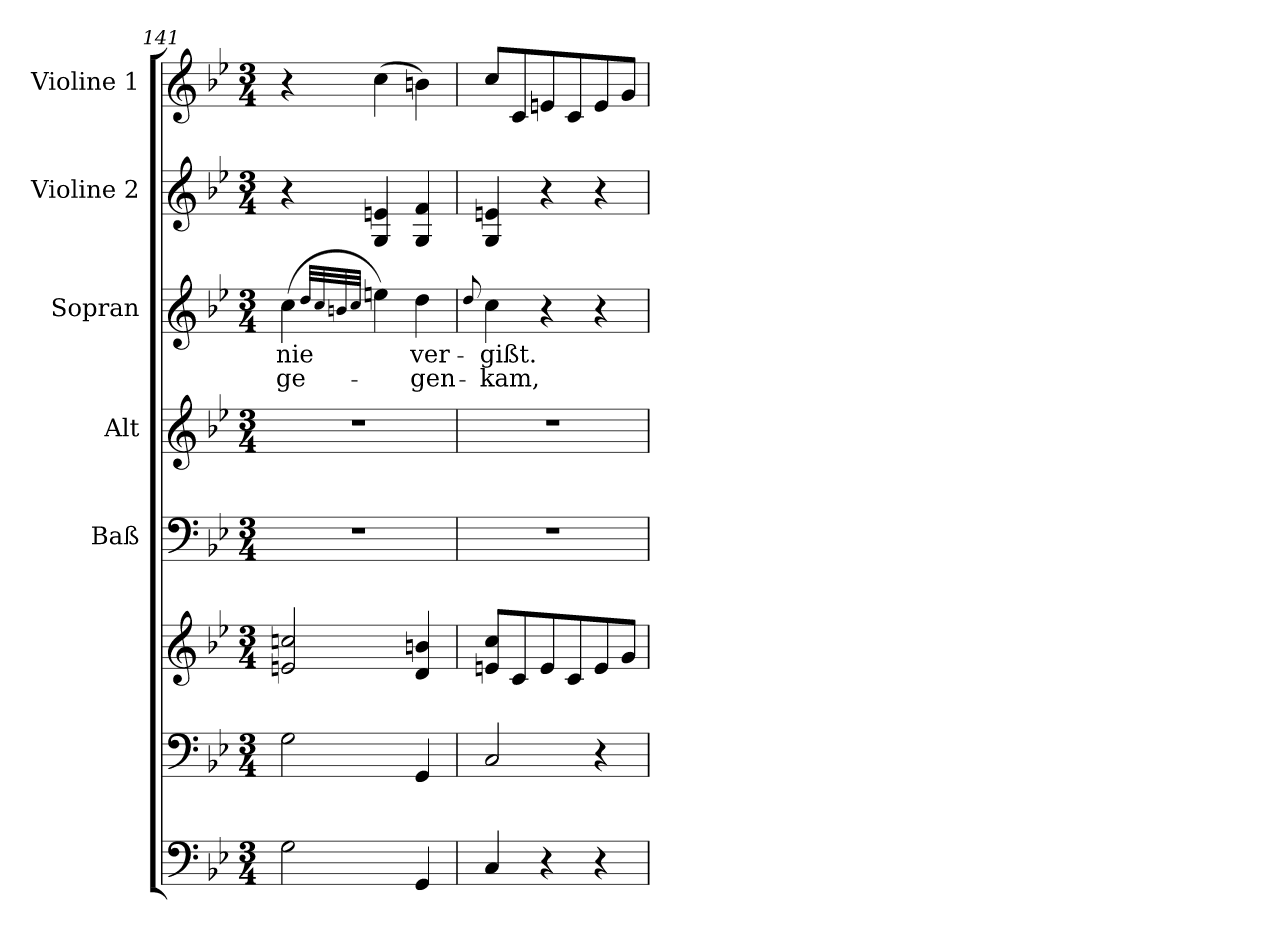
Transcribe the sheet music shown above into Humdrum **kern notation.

**kern	**kern	**kern	**kern	**kern	**kern	**text	**text	**kern	**kern
*part7	*part6	*part6	*part5	*part4	*part3	*part3	*part3	*part2	*part1
*staff8	*staff7	*staff6	*staff5	*staff4	*staff3	*staff3	*staff3	*staff2	*staff1
*	*	*	*I"Baß	*I"Alt	*I"Sopran	*	*	*I"Violine 2	*I"Violine 1
*	*	*	*	*	*	*	*	*I'Vln	*I'Vln
*clefF4	*clefF4	*clefG2	*clefF4	*clefG2	*clefG2	*	*	*clefG2	*clefG2
*ITrd7c12	*	*	*	*	*	*	*	*	*
*k[b-e-]	*k[b-e-]	*k[b-e-]	*k[b-e-]	*k[b-e-]	*k[b-e-]	*	*	*k[b-e-]	*k[b-e-]
*B-:	*B-:	*B-:	*B-:	*B-:	*B-:	*	*	*B-:	*B-:
*M3/4	*M3/4	*M3/4	*M3/4	*M3/4	*M3/4	*	*	*M3/4	*M3/4
=141	=141	=141	=141	=141	=141	=141	=141	=141	=141
!	!	!	!	!	!	!LO:LY:b	!LO:LY:b	!	!
2GG\	2G\	2en/ 2ccn/	2.r	2.r	(>4cc\	nie	-ge-	4r	4r
.	.	.	.	.	32qdd/LLL	.	.	.	.
.	.	.	.	.	32qcc/	.	.	.	.
.	.	.	.	.	32qbn/	.	.	.	.
.	.	.	.	.	32qcc/JJJ	.	.	.	.
.	.	.	.	.	4een\)	.	.	4G/ 4en/	(>4cc\
!	!	!	!	!	!	!LO:LY:b	!LO:LY:b	!	!
4GGG/	4GG/	4d/ 4bn/	.	.	4dd\	ver-	-gen-	4G/ 4f/	4bn\)
=142	=142	=142	=142	=142	=142	=142	=142	=142	=142
.	.	.	.	.	8qqdd/	.	.	.	.
!	!	!	!	!	!	!LO:LY:b	!LO:LY:b	!	!
4CC/	2C/	8en/ 8cc/L	2.r	2.r	4cc\	-gißt.	-kam,	4G/ 4en/	8cc/L
.	.	8c/	.	.	.	.	.	.	8c/
4r	.	8e/	.	.	4r	.	.	4r	8en/
.	.	8c/	.	.	.	.	.	.	8c/
4r	4r	8e/	.	.	4r	.	.	4r	8e/
.	.	8g/J	.	.	.	.	.	.	8g/J
=	=	=	=	=	=	=	=	=	=
*-	*-	*-	*-	*-	*-	*-	*-	*-	*-
